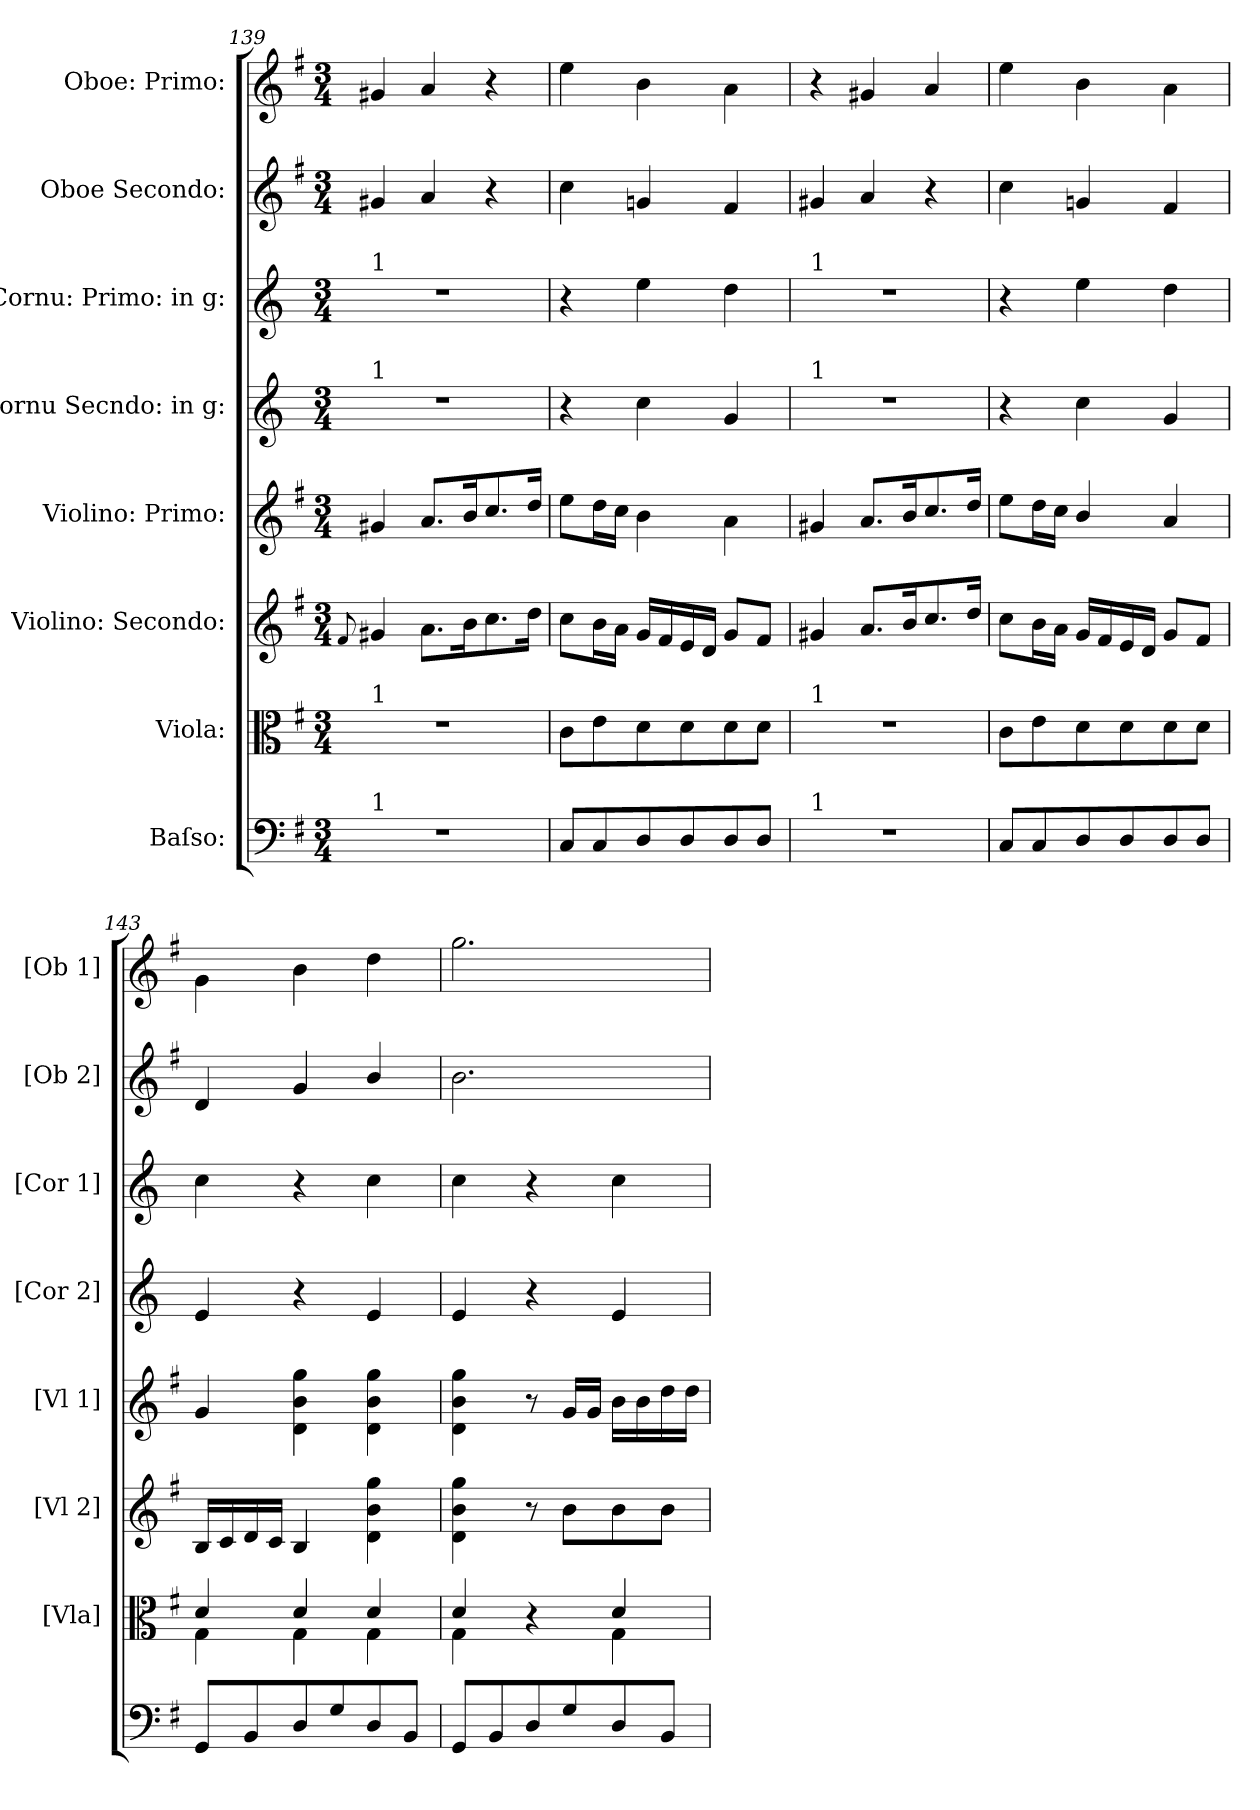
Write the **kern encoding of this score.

**kern	**kern	**kern	**kern	**kern	**kern	**kern	**kern
*part8	*part7	*part6	*part5	*part4	*part3	*part2	*part1
*staff8	*staff7	*staff6	*staff5	*staff4	*staff3	*staff2	*staff1
*I"Baſso:	*I"Viola:	*I"Violino: Secondo:	*I"Violino: Primo:	*I"Cornu Secndo: in g:	*I"Cornu: Primo: in g:	*I"Oboe Secondo:	*I"Oboe: Primo:
*	*I'[Vla]	*I'[Vl 2]	*I'[Vl 1]	*I'[Cor 2]	*I'[Cor 1]	*I'[Ob 2]	*I'[Ob 1]
*clefF4	*clefC3	*clefG2	*clefG2	*clefG2	*clefG2	*clefG2	*clefG2
*	*	*	*	*ITrd3c5	*ITrd3c5	*	*
*k[f#]	*k[f#]	*k[f#]	*k[f#]	*k[f#]	*k[f#]	*k[f#]	*k[f#]
*G:	*G:	*G:	*G:	*	*	*G:	*G:
*M3/4	*M3/4	*M3/4	*M3/4	*M3/4	*M3/4	*M3/4	*M3/4
=139	=139	=139	=139	=139	=139	=139	=139
.	.	8qqf#/	.	.	.	.	.
!	!	!	!	!	!LO:TX:a:t=1	!	!
!	!	!	!	!LO:TX:a:t=1	!	!	!
!	!LO:TX:a:t=1	!	!	!	!	!	!
!LO:TX:a:t=1	!	!	!	!	!	!	!
2.r	2.r	4g#X/	4g#X/	2.r	2.r	4g#X/	4g#X/
.	.	8.a\L	8.a/L	.	.	4a/	4a/
.	.	16b\K	16b/K	.	.	.	.
.	.	8.cc\	8.cc/	.	.	4r	4r
.	.	16dd\Jk	16dd/Jk	.	.	.	.
=140	=140	=140	=140	=140	=140	=140	=140
8C/L	8c\L	8cc\L	8ee\L	4r	4r	4cc\	4ee\
8C/	8e\	16b\L	16dd\L	.	.	.	.
.	.	16a\JJ	16cc\JJ	.	.	.	.
8D/	8d\	16g/LL	4b\	4g\	4b\	4gn/	4b\
.	.	16f#/	.	.	.	.	.
8D/	8d\	16e/	.	.	.	.	.
.	.	16d/JJ	.	.	.	.	.
8D/	8d\	8g/L	4a\	4d/	4a\	4f#/	4a\
8D/J	8d\J	8f#/J	.	.	.	.	.
=141	=141	=141	=141	=141	=141	=141	=141
!	!	!	!	!	!LO:TX:a:t=1	!	!
!	!	!	!	!LO:TX:a:t=1	!	!	!
!	!LO:TX:a:t=1	!	!	!	!	!	!
!LO:TX:a:t=1	!	!	!	!	!	!	!
2.r	2.r	4g#X/	4g#X/	2.r	2.r	4g#X/	4r
.	.	8.a/L	8.a/L	.	.	4a/	4g#X/
.	.	16b/K	16b/K	.	.	.	.
.	.	8.cc/	8.cc/	.	.	4r	4a/
.	.	16dd/Jk	16dd/Jk	.	.	.	.
=142	=142	=142	=142	=142	=142	=142	=142
8C/L	8c\L	8cc\L	8ee\L	4r	4r	4cc\	4ee\
8C/	8e\	16b\L	16dd\L	.	.	.	.
.	.	16a\JJ	16cc\JJ	.	.	.	.
8D/	8d\	16g/LL	4b/	4g\	4b\	4gn/	4b\
.	.	16f#/	.	.	.	.	.
8D/	8d\	16e/	.	.	.	.	.
.	.	16d/JJ	.	.	.	.	.
8D/	8d\	8g/L	4a/	4d/	4a\	4f#/	4a\
8D/J	8d\J	8f#/J	.	.	.	.	.
=143	=143	=143	=143	=143	=143	=143	=143
*	*^	*	*	*	*	*	*
8GG/L	4d/	4G\	16B/LL	4g/	4B/	4g\	4d/	4g\
.	.	.	16c/	.	.	.	.	.
8BB/	.	.	16d/	.	.	.	.	.
.	.	.	16c/JJ	.	.	.	.	.
8D/	4d/	4G\	4B/	4d\ 4b\ 4gg\	4r	4r	4g/	4b\
8G/	.	.	.	.	.	.	.	.
8D/	4d/	4G\	4d\ 4b\ 4gg\	4d\ 4b\ 4gg\	4B/	4g\	4b/	4dd\
8BB/J	.	.	.	.	.	.	.	.
=144	=144	=144	=144	=144	=144	=144	=144	=144
8GG/L	4d/	4G\	4d\ 4b\ 4gg\	4d\ 4b\ 4gg\	4B/	4g\	2.b\	2.gg\
8BB/	.	.	.	.	.	.	.	.
8D/	4r	4ryy	8r	8r	4r	4r	.	.
8G/	.	.	8b\L	16g/LL	.	.	.	.
.	.	.	.	16g/JJ	.	.	.	.
8D/	4d/	4G\	8b\	16b\LL	4B/	4g\	.	.
.	.	.	.	16b\	.	.	.	.
8BB/J	.	.	8b\J	16dd\	.	.	.	.
.	.	.	.	16dd\JJ	.	.	.	.
*	*v	*v	*	*	*	*	*	*
=	=	=	=	=	=	=	=
*-	*-	*-	*-	*-	*-	*-	*-
